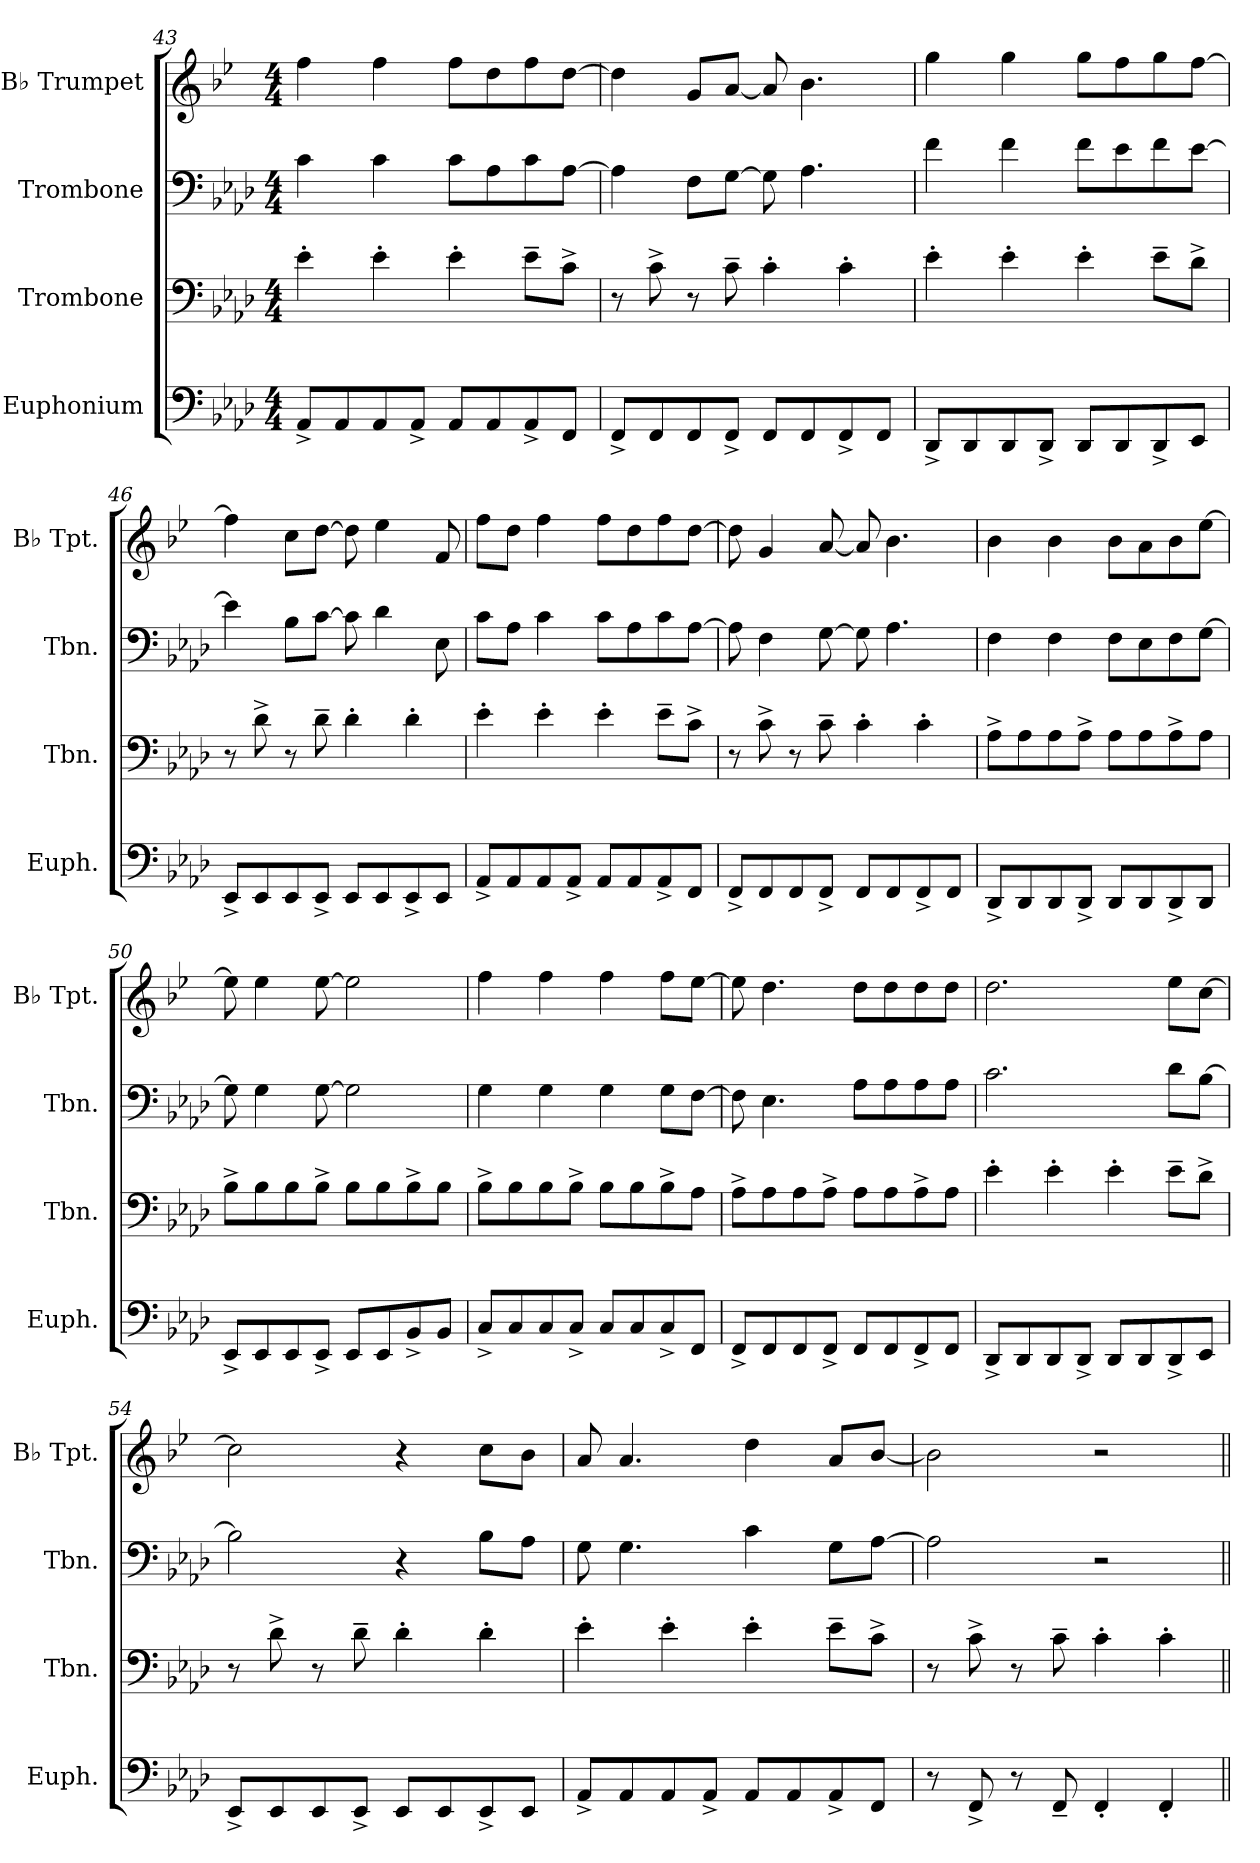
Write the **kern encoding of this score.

**kern	**kern	**kern	**kern
*part4	*part3	*part2	*part1
*staff4	*staff3	*staff2	*staff1
*I"Euphonium	*I"Trombone	*I"Trombone	*I"B♭ Trumpet
*I'Euph.	*I'Tbn.	*I'Tbn.	*I'B♭ Tpt.
*clefF4	*clefF4	*clefF4	*clefG2
*	*	*	*ITrd1c2
*k[b-e-a-d-]	*k[b-e-a-d-]	*k[b-e-a-d-]	*k[b-e-a-d-]
*M4/4	*M4/4	*M4/4	*M4/4
=43	=43	=43	=43
8AA-^/L	4e-'\	4c\	4ee-\
8AA-/	.	.	.
8AA-/	4e-'\	4c\	4ee-\
8AA-^/J	.	.	.
8AA-/L	4e-'\	8c\L	8ee-\L
8AA-/	.	8A-\	8cc\
8AA-^/	8e-~\L	8c\	8ee-\
8FF/J	8c^\J	[8A-\J	[8cc\J
!!LO:PB:g=z
=44	=44	=44	=44
8FF^/L	8r	4A-\]	4cc\]
8FF/	8c^\	.	.
8FF/	8r	8F\L	8f/L
8FF^/J	8c~\	[8G\J	[8g/J
8FF/L	4c'\	8G\]	8g/]
8FF/	.	4.A-\	4.a-\
8FF^/	4c'\	.	.
8FF/J	.	.	.
=45	=45	=45	=45
8DD-^/L	4e-'\	4f\	4ff\
8DD-/	.	.	.
8DD-/	4e-'\	4f\	4ff\
8DD-^/J	.	.	.
8DD-/L	4e-'\	8f\L	8ff\L
8DD-/	.	8e-\	8ee-\
8DD-^/	8e-~\L	8f\	8ff\
8EE-/J	8d-^\J	[8e-\J	[8ee-\J
=46	=46	=46	=46
8EE-^/L	8r	4e-\]	4ee-\]
8EE-/	8d-^\	.	.
8EE-/	8r	8B-\L	8b-\L
8EE-^/J	8d-~\	[8c\J	[8cc\J
8EE-/L	4d-'\	8c\]	8cc\]
8EE-/	.	4d-\	4dd-\
8EE-^/	4d-'\	.	.
8EE-/J	.	8E-\	8e-/
=47	=47	=47	=47
8AA-^/L	4e-'\	8c\L	8ee-\L
8AA-/	.	8A-\J	8cc\J
8AA-/	4e-'\	4c\	4ee-\
8AA-^/J	.	.	.
8AA-/L	4e-'\	8c\L	8ee-\L
8AA-/	.	8A-\	8cc\
8AA-^/	8e-~\L	8c\	8ee-\
8FF/J	8c^\J	[8A-\J	[8cc\J
!!LO:LB:g=z
=48	=48	=48	=48
8FF^/L	8r	8A-\]	8cc\]
8FF/	8c^\	4F\	4f/
8FF/	8r	.	.
8FF^/J	8c~\	[8G\	[8g/
8FF/L	4c'\	8G\]	8g/]
8FF/	.	4.A-\	4.a-\
8FF^/	4c'\	.	.
8FF/J	.	.	.
=49	=49	=49	=49
8DD-^/L	8A-^\L	4F\	4a-\
8DD-/	8A-\	.	.
8DD-/	8A-\	4F\	4a-\
8DD-^/J	8A-^\J	.	.
8DD-/L	8A-\L	8F\L	8a-\L
8DD-/	8A-\	8E-\	8g\
8DD-^/	8A-^\	8F\	8a-\
8DD-/J	8A-\J	[8G\J	[8dd-\J
=50	=50	=50	=50
8EE-^/L	8B-^\L	8G\]	8dd-\]
8EE-/	8B-\	4G\	4dd-\
8EE-/	8B-\	.	.
8EE-^/J	8B-^\J	[8G\	[8dd-\
8EE-/L	8B-\L	2G\]	2dd-\]
8EE-/	8B-\	.	.
8BB-^/	8B-^\	.	.
8BB-/J	8B-\J	.	.
=51	=51	=51	=51
8C^/L	8B-^\L	4G\	4ee-\
8C/	8B-\	.	.
8C/	8B-\	4G\	4ee-\
8C^/J	8B-^\J	.	.
8C/L	8B-\L	4G\	4ee-\
8C/	8B-\	.	.
8C^/	8B-^\	8G\L	8ee-\L
8FF/J	8A-\J	[8F\J	[8dd-\J
!!LO:LB:g=z
=52	=52	=52	=52
8FF^/L	8A-^\L	8F\]	8dd-\]
8FF/	8A-\	4.E-\	4.cc\
8FF/	8A-\	.	.
8FF^/J	8A-^\J	.	.
8FF/L	8A-\L	8A-\L	8cc\L
8FF/	8A-\	8A-\	8cc\
8FF^/	8A-^\	8A-\	8cc\
8FF/J	8A-\J	8A-\J	8cc\J
=53	=53	=53	=53
8DD-^/L	4e-'\	2.c\	2.cc\
8DD-/	.	.	.
8DD-/	4e-'\	.	.
8DD-^/J	.	.	.
8DD-/L	4e-'\	.	.
8DD-/	.	.	.
8DD-^/	8e-~\L	8d-\L	8dd-\L
8EE-/J	8d-^\J	[8B-\J	[8b-\J
=54	=54	=54	=54
8EE-^/L	8r	2B-\]	2b-\]
8EE-/	8d-^\	.	.
8EE-/	8r	.	.
8EE-^/J	8d-~\	.	.
8EE-/L	4d-'\	4r	4r
8EE-/	.	.	.
8EE-^/	4d-'\	8B-\L	8b-\L
8EE-/J	.	8A-\J	8a-\J
=55	=55	=55	=55
8AA-^/L	4e-'\	8G\	8g/
8AA-/	.	4.G\	4.g/
8AA-/	4e-'\	.	.
8AA-^/J	.	.	.
8AA-/L	4e-'\	4c\	4cc\
8AA-/	.	.	.
8AA-^/	8e-~\L	8G\L	8g/L
8FF/J	8c^\J	[8A-\J	[8a-/J
!!LO:PB:g=z
=56	=56	=56	=56
8r	8r	2A-\]	2a-\]
8FF^/	8c^\	.	.
8r	8r	.	.
8FF~/	8c~\	.	.
4FF'/	4c'\	2r	2r
4FF'/	4c'\	.	.
=||	=||	=||	=||
*-	*-	*-	*-
